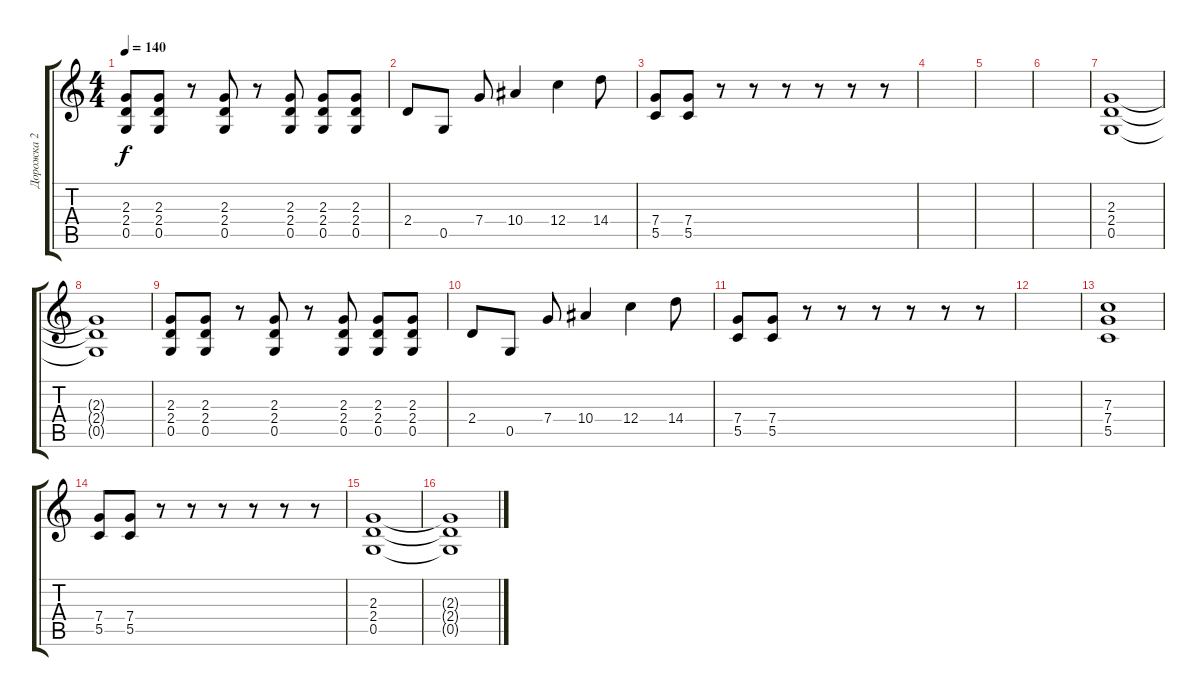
\track ("Дорожка 2" "Дорожка 2") {instrument distortionguitar}
\staff {score tabs}
\tuning (D4 A3 F3 C3 G2 D2) {hide}
\ts (4 4)
\tempo 140
\clef g2
\ks c
(2.3 2.4 0.5).8{dy f} (2.3 2.4 0.5).8 r.8 (2.3 2.4 0.5).8 r.8 (2.3 2.4 0.5).8 (2.3 2.4 0.5).8 (2.3 2.4 0.5).8 |
2.4.8 0.5.8 7.4.8 10.4.4 12.4.4 14.4.8 |
(7.4 5.5).8 (7.4 5.5).8 r.8 r.8 r.8 r.8 r.8 r.8 |
|
|
|
(2.3 2.4 0.5).1 |
(2.3{t} 2.4{t} 0.5{t}).1 |
(2.3 2.4 0.5).8 (2.3 2.4 0.5).8 r.8 (2.3 2.4 0.5).8 r.8 (2.3 2.4 0.5).8 (2.3 2.4 0.5).8 (2.3 2.4 0.5).8 |
2.4.8 0.5.8 7.4.8 10.4.4 12.4.4 14.4.8 |
(7.4 5.5).8 (7.4 5.5).8 r.8 r.8 r.8 r.8 r.8 r.8 |
|
(7.3 7.4 5.5).1 |
(7.4 5.5).8 (7.4 5.5).8 r.8 r.8 r.8 r.8 r.8 r.8 |
(2.3 2.4 0.5).1 |
(2.3{t} 2.4{t} 0.5{t}).1
